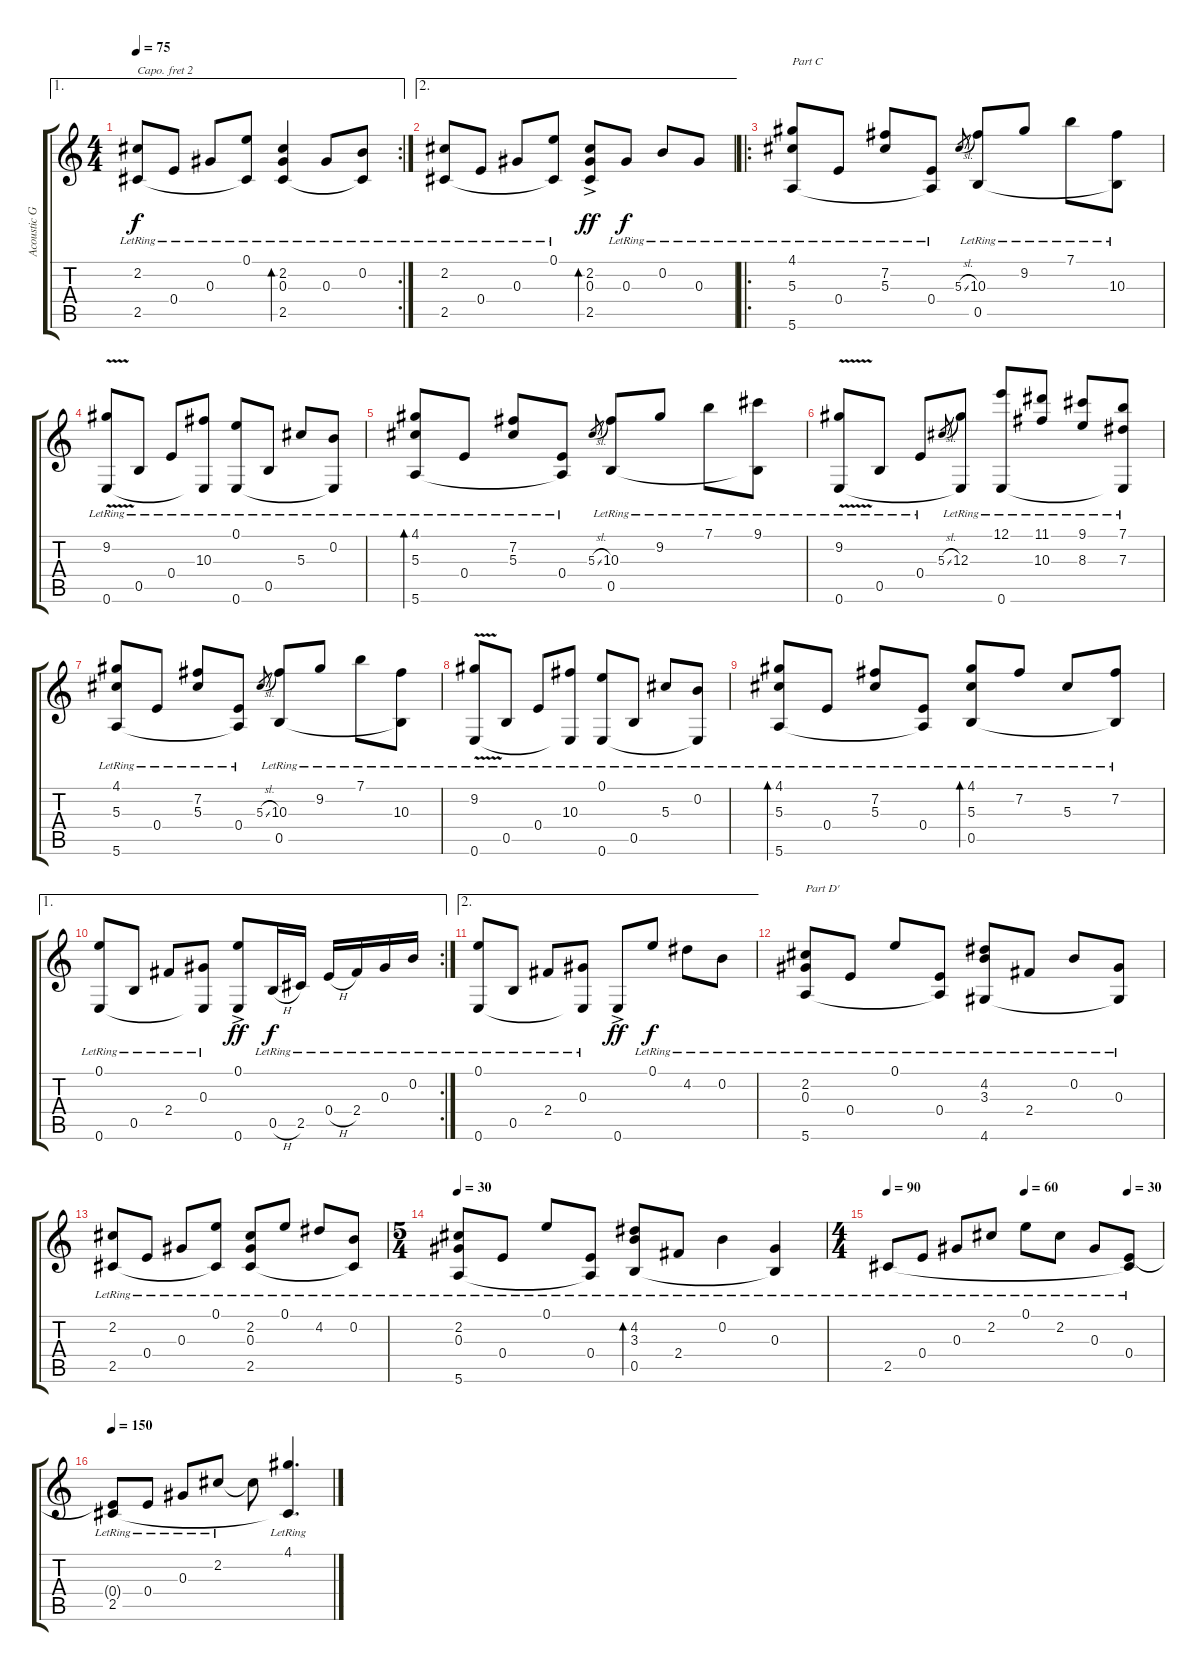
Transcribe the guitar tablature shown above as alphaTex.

\track ("Acoustic Guitar" "Acoustic G") {instrument acousticguitarsteel}
\staff {score tabs}
\capo 2
\tuning (D4 A3 Gb3 D3 A2 D2) {hide}
\ae 1
\rc 2
\ts (4 4)
\tempo 75
\clef g2
\ks c
(2.2{lr} 2.5{lr}).8{dy f} 0.4{lr}.8 0.3{lr}.8 (0.1{lr} 2.5{t}).8 (2.2{lr} 0.3{lr} 2.5{lr}).4{bd 240} 0.3{lr}.8 (0.2{lr} 2.5{t}).8 |
\ae 2
(2.2{lr} 2.5{lr}).8 0.4{lr}.8 0.3{lr}.8 (0.1{lr} 2.5{t}).8 (2.2{ac} 0.3{ac} 2.5{ac}).8{bd 480 dy ff} 0.3{lr}.8{dy f} 0.2{lr}.8 0.3{lr}.8 |
\ro
(4.1{lr} 5.3{lr} 5.6{lr}).8{txt "Part C"} 0.4{lr}.8 (7.2{lr} 5.3{lr}).8 (0.4{lr} 5.6{t}).8 5.3{sl}.8{gr} (10.3{lr} 0.5{lr}).8 9.2{lr}.8 7.1{lr}.8 (10.3{lr} 0.5{t}).8 |
(9.2{v lr} 0.6{lr}).8 0.5{lr}.8 0.4{lr}.8 (10.3{lr} 0.6{t}).8 (0.1{lr} 0.6{lr}).8 0.5{lr}.8 5.3{lr}.8 (0.2{lr} 0.6{t}).8 |
(4.1{lr} 5.3{lr} 5.6{lr}).8{bd 480} 0.4{lr}.8 (7.2{lr} 5.3{lr}).8 (0.4{lr} 5.6{t}).8 5.3{sl}.8{gr} (10.3{lr} 0.5{lr}).8 9.2{lr}.8 7.1{lr}.8 (9.1{lr} 0.5{t}).8 |
(9.2{v lr} 0.6{lr}).8 0.5{lr}.8 0.4{lr}.8 5.3{sl}.8{gr} (12.3{lr} 0.6{t}).8 (12.1{lr} 0.6{lr}).8 (11.1{lr} 10.3{lr}).8 (9.1{lr} 8.3{lr}).8 (7.1{lr} 7.3{lr} 0.6{t}).8 |
(4.1{lr} 5.3{lr} 5.6{lr}).8 0.4{lr}.8 (7.2{lr} 5.3{lr}).8 (0.4{lr} 5.6{t}).8 5.3{sl}.8{gr} (10.3{lr} 0.5{lr}).8 9.2{lr}.8 7.1{lr}.8 (10.3{lr} 0.5{t}).8 |
(9.2{v lr} 0.6{lr}).8 0.5{lr}.8 0.4{lr}.8 (10.3{lr} 0.6{t}).8 (0.1{lr} 0.6{lr}).8 0.5{lr}.8 5.3{lr}.8 (0.2{lr} 0.6{t}).8 |
(4.1{lr} 5.3{lr} 5.6{lr}).8{bd 480} 0.4{lr}.8 (7.2{lr} 5.3{lr}).8 (0.4{lr} 5.6{t}).8 (4.1{lr} 5.3{lr} 0.5{lr}).8{bd 480} 7.2{lr}.8 5.3{lr}.8 (7.2{lr} 0.5{t}).8 |
\ae 1
\rc 2
(0.1{lr} 0.6{lr}).8 0.5{lr}.8 2.4{lr}.8 (0.3{lr} 0.6{t}).8 (0.1{ac} 0.6{ac}).8{dy ff} 0.5{h lr}.16{dy f} 2.5{lr}.16 0.4{h lr}.16 2.4{lr}.16 0.3{lr}.16 0.2{lr}.16 |
\ae 2
(0.1{lr} 0.6{lr}).8 0.5{lr}.8 2.4{lr}.8 (0.3{lr} 0.6{t}).8 0.6{ac}.8{dy ff} 0.1{lr}.8{dy f} 4.2{lr}.8 0.2{lr}.8 |
(2.2{lr} 0.3{lr} 5.6{lr}).8{txt "Part D'"} 0.4{lr}.8 0.1{lr}.8 (0.4{lr} 5.6{t}).8 (4.2{lr} 3.3{lr} 4.6{lr}).8 2.4{lr}.8 0.2{lr}.8 (0.3{lr} 4.6{t}).8 |
(2.2{lr} 2.5{lr}).8 0.4{lr}.8 0.3{lr}.8 (0.1{lr} 2.5{t}).8 (2.2{lr} 0.3{lr} 2.5{lr}).8 0.1{lr}.8 4.2{lr}.8 (0.2{lr} 2.5{t}).8 |
\ts (5 4)
\tempo 30
(2.2{lr} 0.3{lr} 5.6{lr}).8 0.4{lr}.8 0.1{lr}.8 (0.4{lr} 5.6{t}).8 (4.2{lr} 3.3{lr} 0.5{lr}).8{bd 480} 2.4{lr}.8 0.2{lr}.4 (0.3{lr} 0.5{t}).4 |
\ts (4 4)
\tempo 90
\tempo (60 0.5)
\tempo (30 0.875)
2.5{lr}.8 0.4{lr}.8 0.3{lr}.8 2.2{lr}.8 0.1{lr}.8 2.2{lr}.8 0.3{lr}.8 (0.4{lr} 2.5{t}).8 |
\tempo 150
(0.4{t} 2.5{lr}).8 0.4{lr}.8 0.3{lr}.8 2.2{lr}.8 2.2{t}.8 (4.1{lr} 2.5{t}).4{d}
